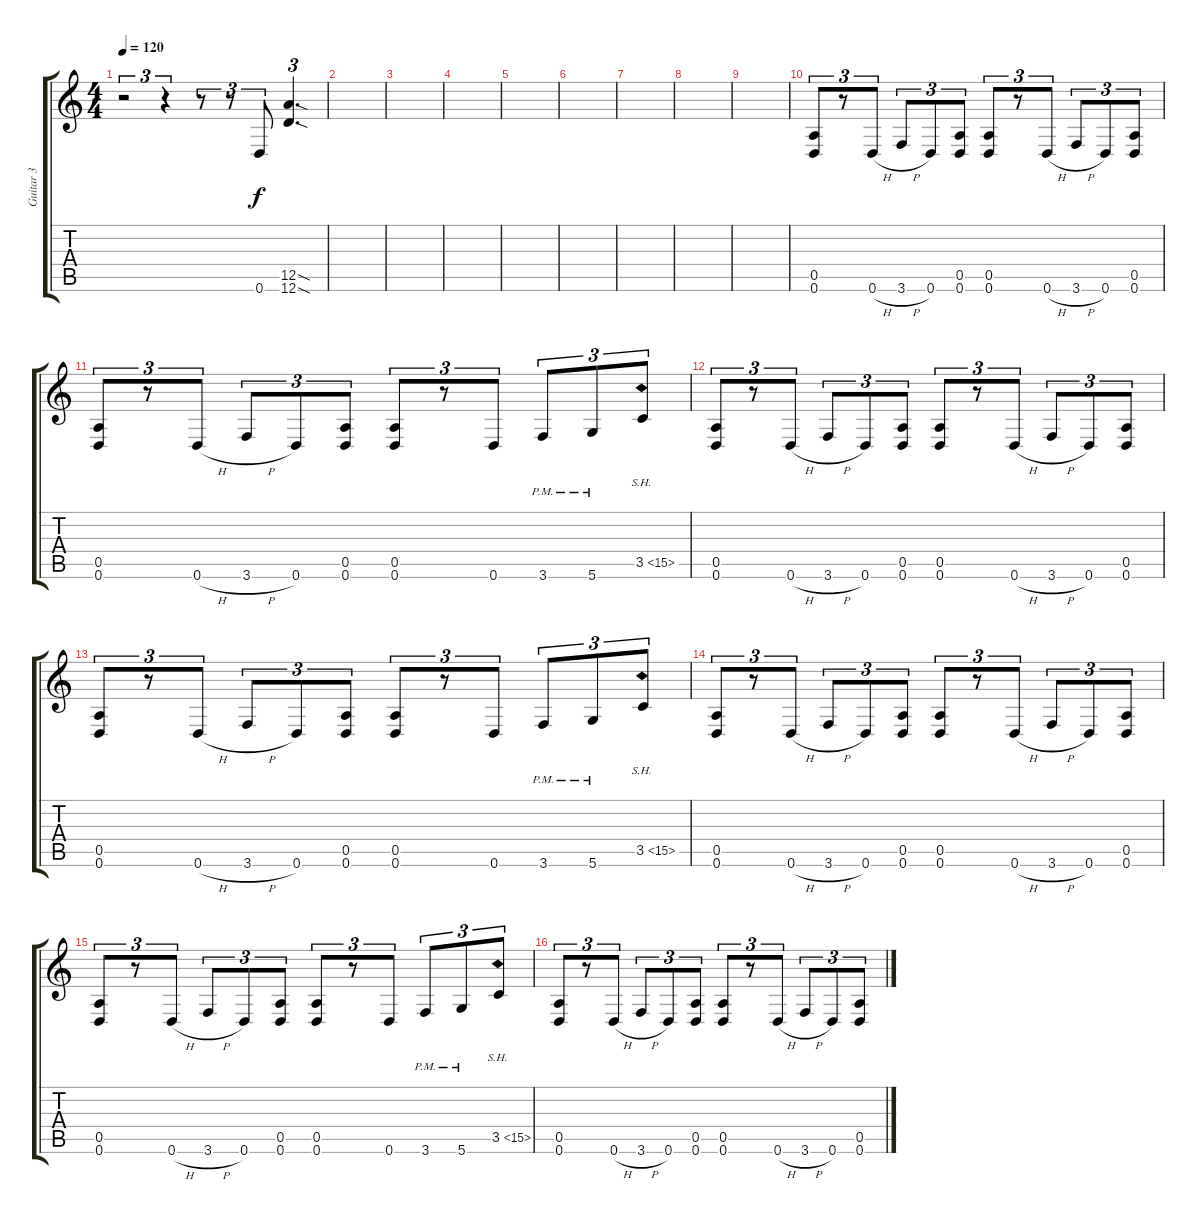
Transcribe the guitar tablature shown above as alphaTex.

\track ("Guitar 3" "Guitar 3") {instrument distortionguitar}
\staff {score tabs}
\tuning (E4 B3 G3 D3 A2 D2) {hide}
\ts (4 4)
\tempo 120
\clef g2
\ks c
r.2{tu (3 2) dy f} r.4{tu (3 2)} r.8{tu (3 2)} r.8{tu (3 2)} 0.6.8{tu (3 2)} (12.5{sod} 12.6{sod}).4{d tu (3 2)} |
|
|
|
|
|
|
|
|
(0.5 0.6).8{tu (3 2)} r.8{tu (3 2)} 0.6{h}.8{tu (3 2)} 3.6{h}.8{tu (3 2)} 0.6.8{tu (3 2)} (0.5 0.6).8{tu (3 2)} (0.5 0.6).8{tu (3 2)} r.8{tu (3 2)} 0.6{h}.8{tu (3 2)} 3.6{h}.8{tu (3 2)} 0.6.8{tu (3 2)} (0.5 0.6).8{tu (3 2)} |
(0.5 0.6).8{tu (3 2)} r.8{tu (3 2)} 0.6{h}.8{tu (3 2)} 3.6{h}.8{tu (3 2)} 0.6.8{tu (3 2)} (0.5 0.6).8{tu (3 2)} (0.5 0.6).8{tu (3 2)} r.8{tu (3 2)} 0.6.8{tu (3 2)} 3.6{pm}.8{tu (3 2)} 5.6{pm}.8{tu (3 2)} 3.5{sh 12}.8{tu (3 2)} |
(0.5 0.6).8{tu (3 2)} r.8{tu (3 2)} 0.6{h}.8{tu (3 2)} 3.6{h}.8{tu (3 2)} 0.6.8{tu (3 2)} (0.5 0.6).8{tu (3 2)} (0.5 0.6).8{tu (3 2)} r.8{tu (3 2)} 0.6{h}.8{tu (3 2)} 3.6{h}.8{tu (3 2)} 0.6.8{tu (3 2)} (0.5 0.6).8{tu (3 2)} |
(0.5 0.6).8{tu (3 2)} r.8{tu (3 2)} 0.6{h}.8{tu (3 2)} 3.6{h}.8{tu (3 2)} 0.6.8{tu (3 2)} (0.5 0.6).8{tu (3 2)} (0.5 0.6).8{tu (3 2)} r.8{tu (3 2)} 0.6.8{tu (3 2)} 3.6{pm}.8{tu (3 2)} 5.6{pm}.8{tu (3 2)} 3.5{sh 12}.8{tu (3 2)} |
(0.5 0.6).8{tu (3 2)} r.8{tu (3 2)} 0.6{h}.8{tu (3 2)} 3.6{h}.8{tu (3 2)} 0.6.8{tu (3 2)} (0.5 0.6).8{tu (3 2)} (0.5 0.6).8{tu (3 2)} r.8{tu (3 2)} 0.6{h}.8{tu (3 2)} 3.6{h}.8{tu (3 2)} 0.6.8{tu (3 2)} (0.5 0.6).8{tu (3 2)} |
(0.5 0.6).8{tu (3 2)} r.8{tu (3 2)} 0.6{h}.8{tu (3 2)} 3.6{h}.8{tu (3 2)} 0.6.8{tu (3 2)} (0.5 0.6).8{tu (3 2)} (0.5 0.6).8{tu (3 2)} r.8{tu (3 2)} 0.6.8{tu (3 2)} 3.6{pm}.8{tu (3 2)} 5.6{pm}.8{tu (3 2)} 3.5{sh 12}.8{tu (3 2)} |
(0.5 0.6).8{tu (3 2)} r.8{tu (3 2)} 0.6{h}.8{tu (3 2)} 3.6{h}.8{tu (3 2)} 0.6.8{tu (3 2)} (0.5 0.6).8{tu (3 2)} (0.5 0.6).8{tu (3 2)} r.8{tu (3 2)} 0.6{h}.8{tu (3 2)} 3.6{h}.8{tu (3 2)} 0.6.8{tu (3 2)} (0.5 0.6).8{tu (3 2)}
